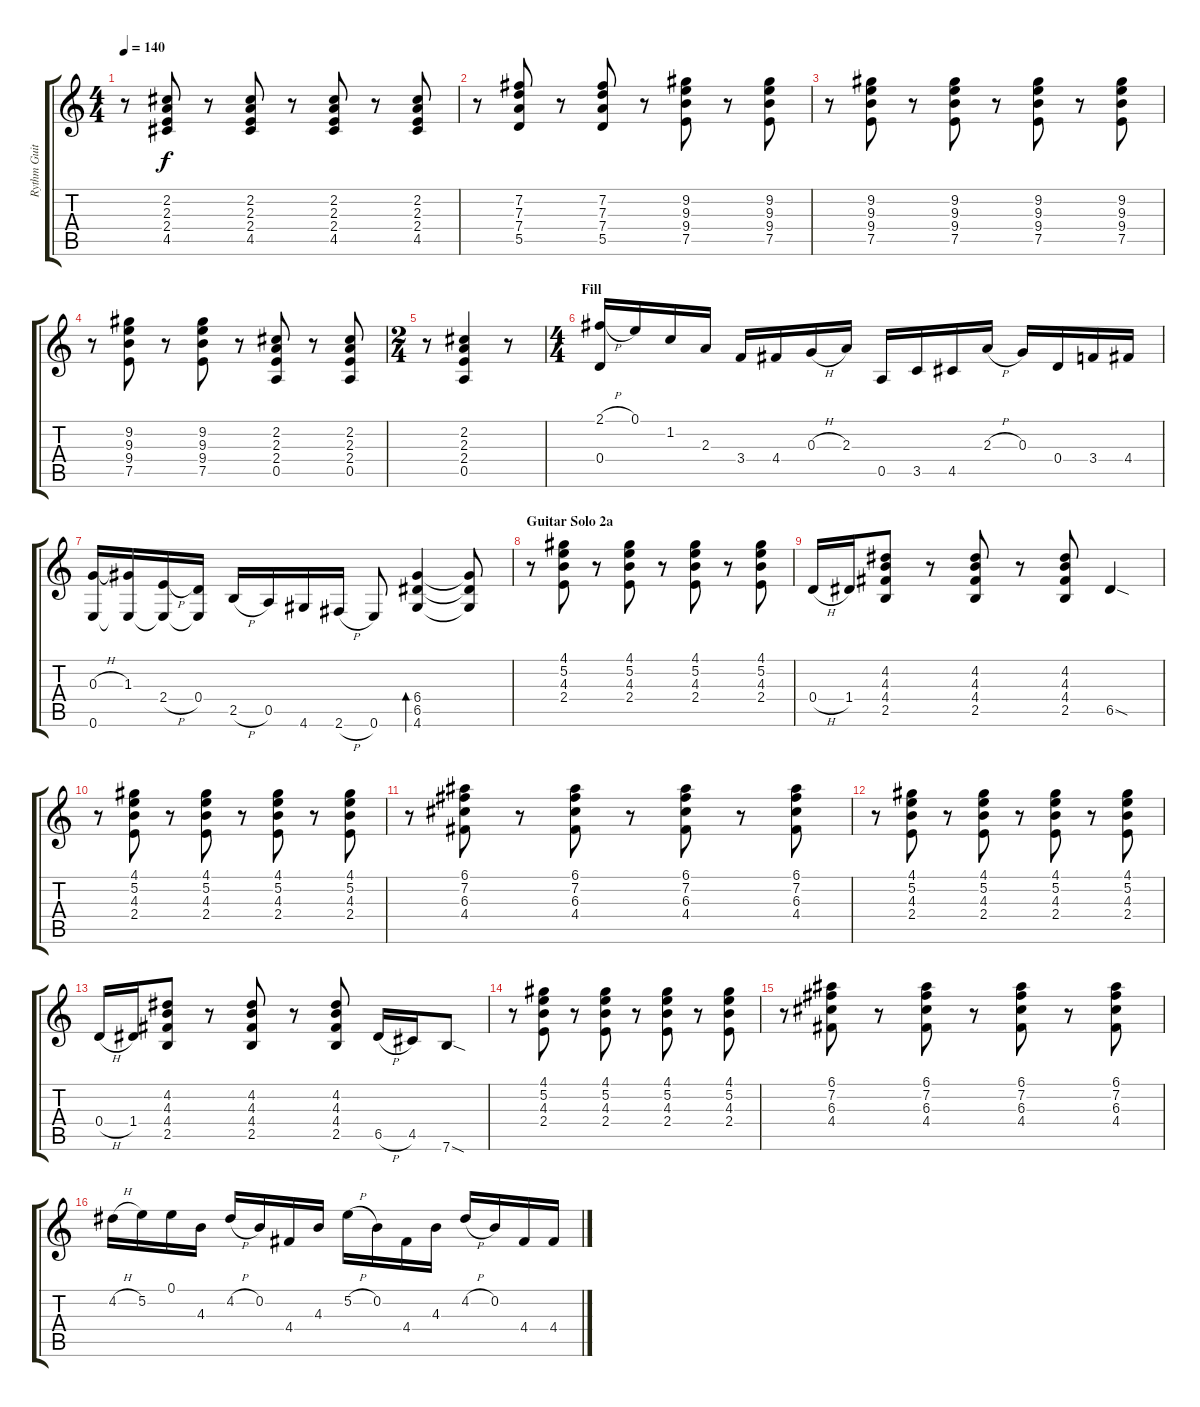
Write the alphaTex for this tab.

\track ("Rythm Guitar" "Rythm Guit") {instrument acousticguitarsteel}
\staff {score tabs}
\tuning (E4 B3 G3 D3 A2 E2) {hide}
\ts (4 4)
\tempo 140
\clef g2
\ks c
r.8{dy f} (2.2 2.3 2.4 4.5).8 r.8 (2.2 2.3 2.4 4.5).8 r.8 (2.2 2.3 2.4 4.5).8 r.8 (2.2 2.3 2.4 4.5).8 |
r.8 (7.2 7.3 7.4 5.5).8 r.8 (7.2 7.3 7.4 5.5).8 r.8 (9.2 9.3 9.4 7.5).8 r.8 (9.2 9.3 9.4 7.5).8 |
r.8 (9.2 9.3 9.4 7.5).8 r.8 (9.2 9.3 9.4 7.5).8 r.8 (9.2 9.3 9.4 7.5).8 r.8 (9.2 9.3 9.4 7.5).8 |
r.8 (9.2 9.3 9.4 7.5).8 r.8 (9.2 9.3 9.4 7.5).8 r.8 (2.2 2.3 2.4 0.5).8 r.8 (2.2 2.3 2.4 0.5).8 |
\ts (2 4)
r.8 (2.2 2.3 2.4 0.5).4 r.8 |
\ts (4 4)
\section ("" "Fill")
(2.1{h} 0.4).16{volume 16} 0.1.16 1.2.16 2.3.16 3.4.16 4.4.16 0.3{h}.16 2.3.16 0.5.16 3.5.16 4.5.16 2.3{h}.16 0.3.16 0.4.16 3.4.16 4.4.16 |
(0.3{h} 0.6).16 (1.3 0.6{t}).16 (2.4{h} 0.6{t}).16 (0.4 0.6{t}).16 2.5{h}.16 0.5.16 4.6.16 2.6{h}.16 0.6.8 (6.4 6.5 4.6).4{bd 120} (6.4{t} 6.5{t} 4.6{t}).8 |
\section ("" "Guitar Solo 2a")
r.8{volume 10} (4.1 5.2 4.3 2.4).8 r.8 (4.1 5.2 4.3 2.4).8 r.8 (4.1 5.2 4.3 2.4).8 r.8 (4.1 5.2 4.3 2.4).8 |
0.4{h}.16 1.4.16 (4.2 4.3 4.4 2.5).8 r.8 (4.2 4.3 4.4 2.5).8 r.8 (4.2 4.3 4.4 2.5).8 6.5{sod}.4 |
r.8 (4.1 5.2 4.3 2.4).8 r.8 (4.1 5.2 4.3 2.4).8 r.8 (4.1 5.2 4.3 2.4).8 r.8 (4.1 5.2 4.3 2.4).8 |
r.8 (6.1 7.2 6.3 4.4).8 r.8 (6.1 7.2 6.3 4.4).8 r.8 (6.1 7.2 6.3 4.4).8 r.8 (6.1 7.2 6.3 4.4).8 |
r.8 (4.1 5.2 4.3 2.4).8 r.8 (4.1 5.2 4.3 2.4).8 r.8 (4.1 5.2 4.3 2.4).8 r.8 (4.1 5.2 4.3 2.4).8 |
0.4{h}.16 1.4.16 (4.2 4.3 4.4 2.5).8 r.8 (4.2 4.3 4.4 2.5).8 r.8 (4.2 4.3 4.4 2.5).8 6.5{h}.16 4.5.16 7.6{sod}.8 |
r.8 (4.1 5.2 4.3 2.4).8 r.8 (4.1 5.2 4.3 2.4).8 r.8 (4.1 5.2 4.3 2.4).8 r.8 (4.1 5.2 4.3 2.4).8 |
r.8 (6.1 7.2 6.3 4.4).8 r.8 (6.1 7.2 6.3 4.4).8 r.8 (6.1 7.2 6.3 4.4).8 r.8 (6.1 7.2 6.3 4.4).8 |
4.2{h}.16{volume 16 balance 16} 5.2.16 0.1.16 4.3.16 4.2{h}.16 0.2.16 4.4.16 4.3.16 5.2{h}.16 0.2.16 4.4.16 4.3.16 4.2{h}.16 0.2.16 4.4.16 4.4.16{balance 8}
